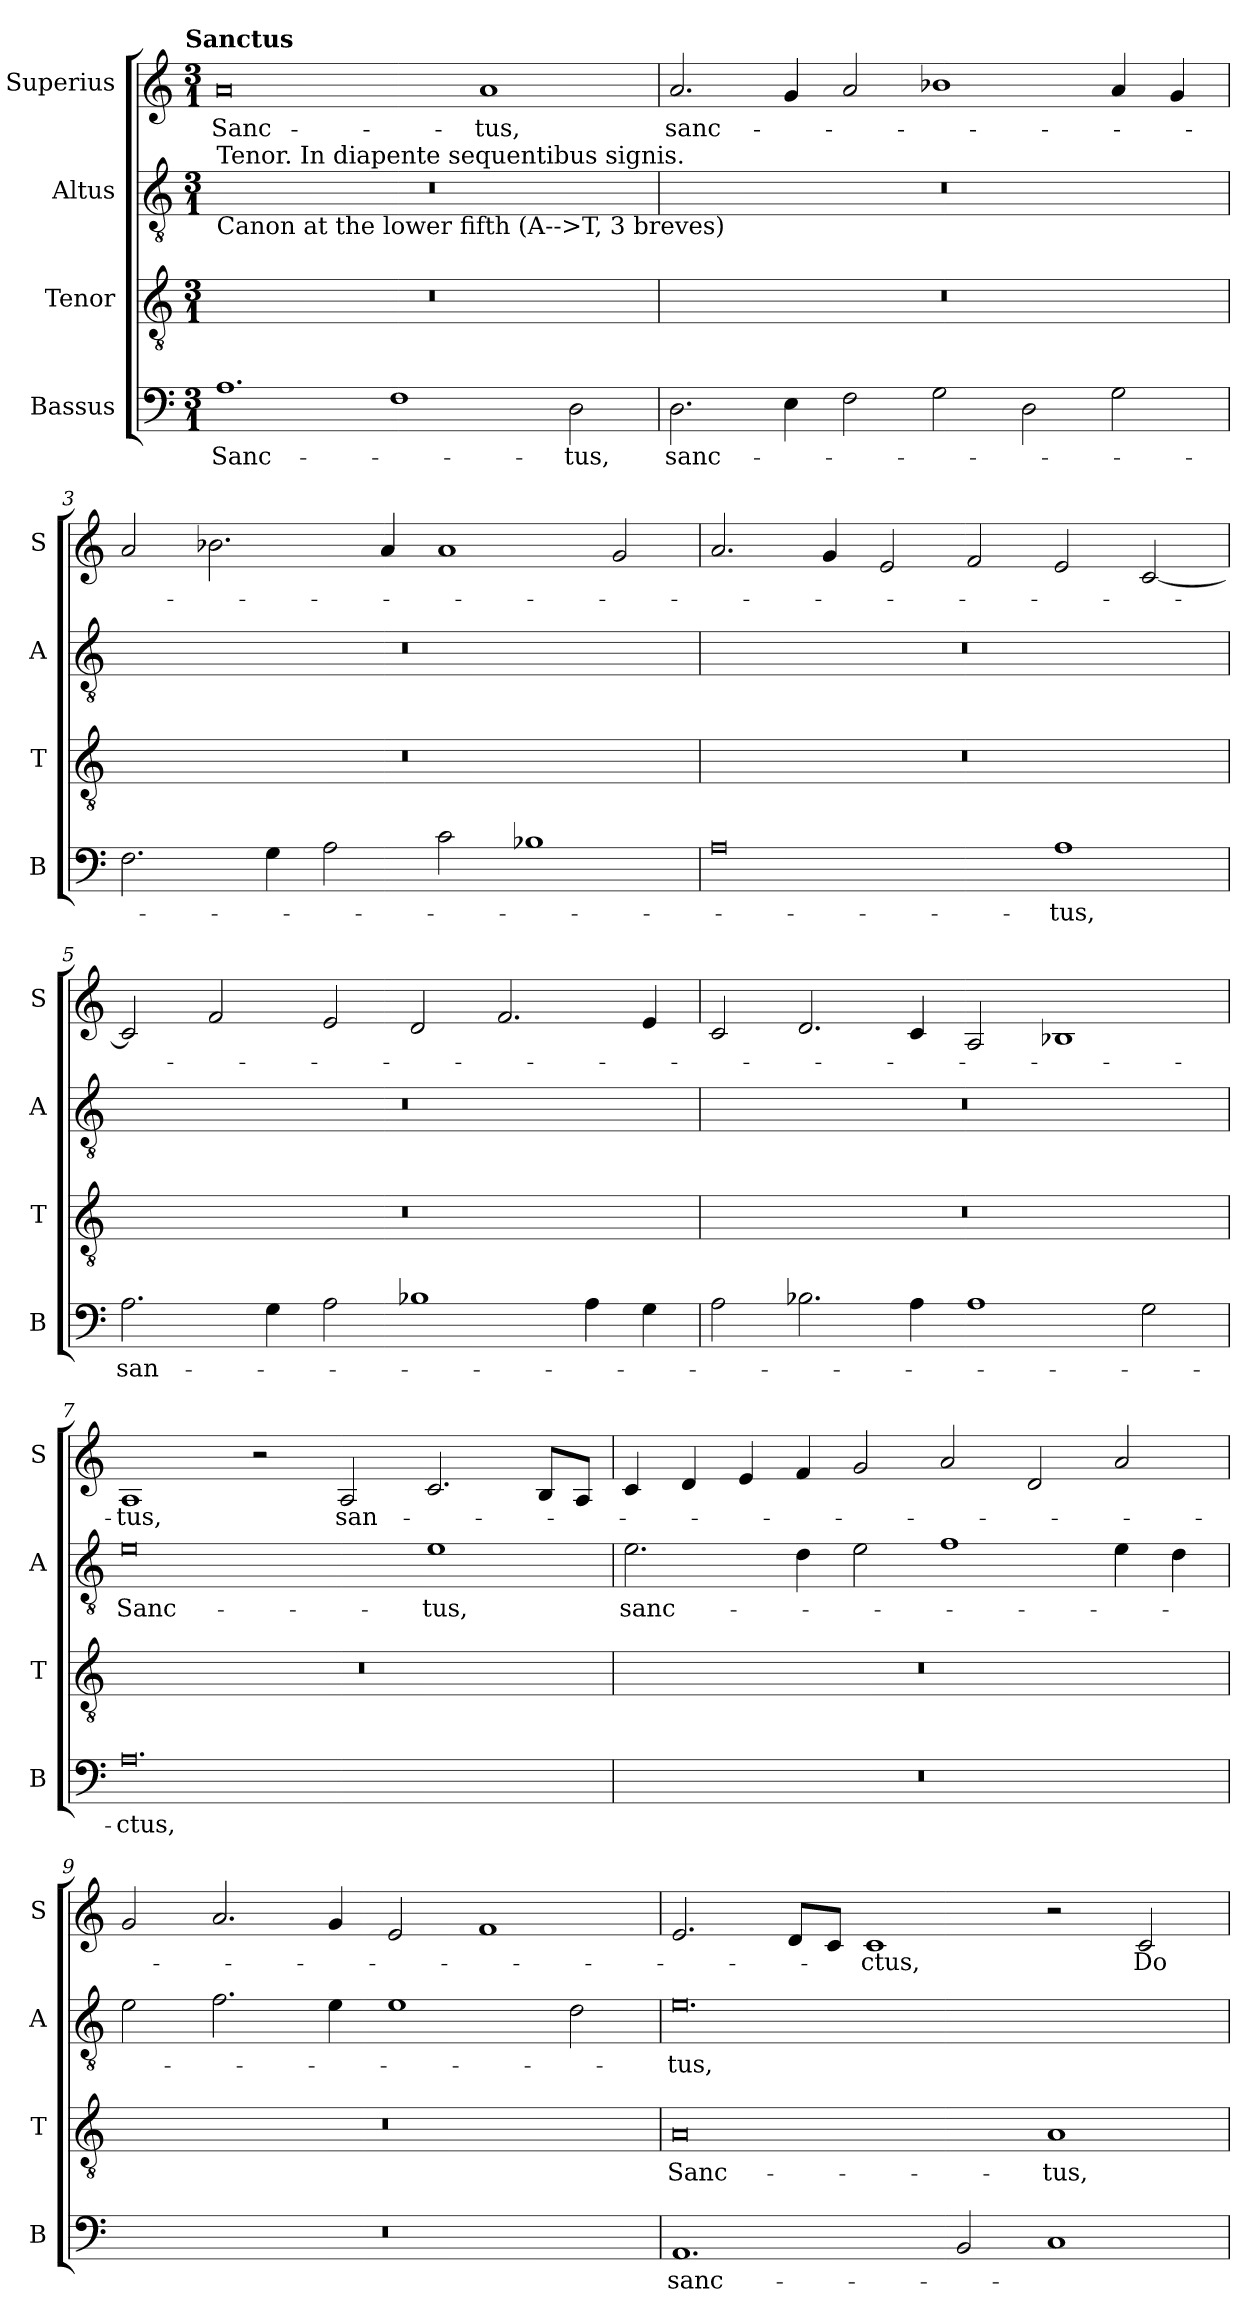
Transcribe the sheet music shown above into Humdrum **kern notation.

**kern	**text	**kern	**text	**kern	**text	**kern	**text
*part4	*part4	*part3	*part3	*part2	*part2	*part1	*part1
*staff4	*staff4	*staff3	*staff3	*staff2	*staff2	*staff1	*staff1
*I"Bassus	*	*I"Tenor	*	*I"Altus	*	*I"Superius	*
*I'B	*	*I'T	*	*I'A	*	*I'S	*
*clefF4	*	*clefGv2	*	*clefGv2	*	*clefG2	*
*k[]	*	*k[]	*	*k[]	*	*k[]	*
!!LO:TX:omd:t=Sanctus
*M3/1	*	*M3/1	*	*M3/1	*	*M3/1	*
=1	=1	=1	=1	=1	=1	=1	=1
!	!	!	!	!LO:TX:a:t=Tenor. In diapente sequentibus signis.	!	!	!
!	!	!	!	!LO:TX:b:t=Canon at the lower fifth (A-->T, 3 breves)	!	!	!
1.A	Sanc-	0.r	.	0.r	.	0a	Sanc-
1F	.	.	.	.	.	.	.
.	.	.	.	.	.	1a	-tus,
2D\	-tus,	.	.	.	.	.	.
=2	=2	=2	=2	=2	=2	=2	=2
2.D\	sanc-	0.r	.	0.r	.	2.a/	sanc-
4E\	.	.	.	.	.	4g/	.
2F\	.	.	.	.	.	2a/	.
2G\	.	.	.	.	.	1b-X	.
2D\	.	.	.	.	.	.	.
2G\	.	.	.	.	.	4a/	.
.	.	.	.	.	.	4g/	.
=3	=3	=3	=3	=3	=3	=3	=3
2.F\	.	0.r	.	0.r	.	2a/	.
.	.	.	.	.	.	2.b-X\	.
4G\	.	.	.	.	.	.	.
2A\	.	.	.	.	.	.	.
.	.	.	.	.	.	4a/	.
2c\	.	.	.	.	.	1a	.
1B-X	.	.	.	.	.	.	.
.	.	.	.	.	.	2g/	.
=4	=4	=4	=4	=4	=4	=4	=4
0A	.	0.r	.	0.r	.	2.a/	.
.	.	.	.	.	.	4g/	.
.	.	.	.	.	.	2e/	.
.	.	.	.	.	.	2f/	.
1A	-tus,	.	.	.	.	2e/	.
.	.	.	.	.	.	[2c/	.
=5	=5	=5	=5	=5	=5	=5	=5
2.A\	san-	0.r	.	0.r	.	2c/]	.
.	.	.	.	.	.	2f/	.
4G\	.	.	.	.	.	.	.
2A\	.	.	.	.	.	2e/	.
1B-X	.	.	.	.	.	2d/	.
.	.	.	.	.	.	2.f/	.
4A\	.	.	.	.	.	.	.
4G\	.	.	.	.	.	4e/	.
=6	=6	=6	=6	=6	=6	=6	=6
2A\	.	0.r	.	0.r	.	2c/	.
2.B-X\	.	.	.	.	.	2.d/	.
4A\	.	.	.	.	.	4c/	.
1A	.	.	.	.	.	2A/	.
.	.	.	.	.	.	1B-X	.
2G\	.	.	.	.	.	.	.
=7	=7	=7	=7	=7	=7	=7	=7
0.A	-ctus,	0.r	.	0e	Sanc-	1A	-tus,
.	.	.	.	.	.	2r	.
.	.	.	.	.	.	2A/	san-
.	.	.	.	1e	-tus,	2.c/	.
.	.	.	.	.	.	8B/L	.
.	.	.	.	.	.	8A/J	.
=8	=8	=8	=8	=8	=8	=8	=8
0.r	.	0.r	.	2.e\	sanc-	4c/	.
.	.	.	.	.	.	4d/	.
.	.	.	.	.	.	4e/	.
.	.	.	.	4d\	.	4f/	.
.	.	.	.	2e\	.	2g/	.
.	.	.	.	1f	.	2a/	.
.	.	.	.	.	.	2d/	.
.	.	.	.	4e\	.	2a/	.
.	.	.	.	4d\	.	.	.
=9	=9	=9	=9	=9	=9	=9	=9
0.r	.	0.r	.	2e\	.	2g/	.
.	.	.	.	2.f\	.	2.a/	.
.	.	.	.	4e\	.	4g/	.
.	.	.	.	1e	.	2e/	.
.	.	.	.	.	.	1f	.
.	.	.	.	2d\	.	.	.
=10	=10	=10	=10	=10	=10	=10	=10
1.AA	sanc-	0A	Sanc-	0.e	-tus,	2.e/	.
.	.	.	.	.	.	8d/L	.
.	.	.	.	.	.	8c/J	.
.	.	.	.	.	.	1c	-ctus,
2BB/	.	.	.	.	.	.	.
1C	.	1A	-tus,	.	.	2r	.
.	.	.	.	.	.	2c/	Do-
=	=	=	=	=	=	=	=
*-	*-	*-	*-	*-	*-	*-	*-
